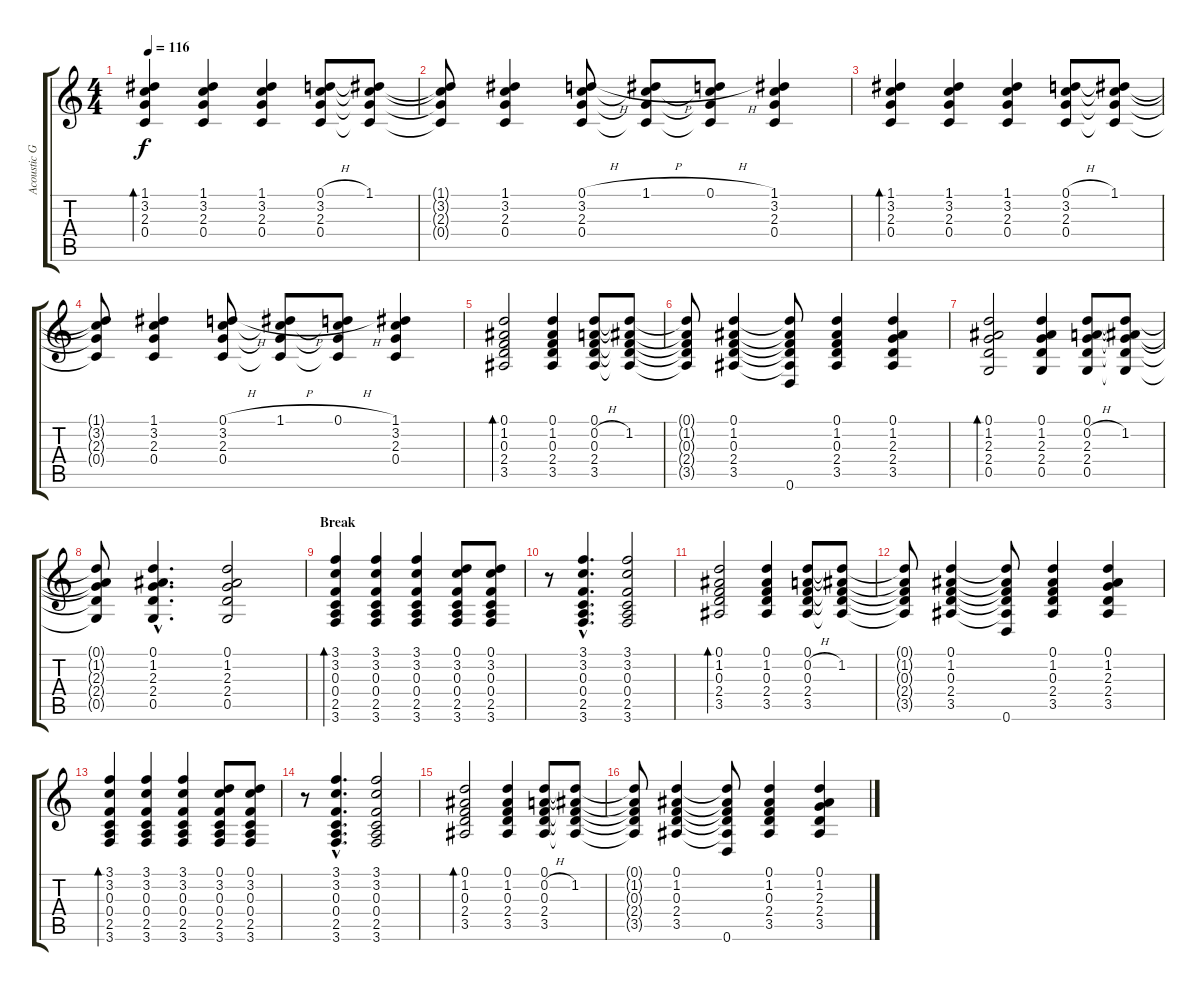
\track ("Acoustic Guitar" "Acoustic G") {instrument acousticguitarsteel}
\staff {score tabs}
\tuning (D4 A3 F3 C3 G2 D2) {hide}
\ts (4 4)
\tempo 116
\clef g2
\ks c
(1.1 3.2 2.3 0.4).4{bd 60 dy f} (1.1 3.2 2.3 0.4).4 (1.1 3.2 2.3 0.4).4 (0.1{h} 3.2 2.3 0.4).8 (1.1 3.2{t} 2.3{t} 0.4{t}).8 |
(1.1{t} 3.2{t} 2.3{t} 0.4{t}).8 (1.1 3.2 2.3 0.4).4 (0.1{h} 3.2 2.3 0.4).8 (1.1{h} 3.2{t} 2.3{t} 0.4{t}).8 (0.1{h} 3.2{t} 2.3{t} 0.4{t}).8 (1.1 3.2 2.3 0.4).4 |
(1.1 3.2 2.3 0.4).4{bd 60} (1.1 3.2 2.3 0.4).4 (1.1 3.2 2.3 0.4).4 (0.1{h} 3.2 2.3 0.4).8 (1.1 3.2{t} 2.3{t} 0.4{t}).8 |
(1.1{t} 3.2{t} 2.3{t} 0.4{t}).8 (1.1 3.2 2.3 0.4).4 (0.1{h} 3.2 2.3 0.4).8 (1.1{h} 3.2{t} 2.3{t} 0.4{t}).8 (0.1{h} 3.2{t} 2.3{t} 0.4{t}).8 (1.1 3.2 2.3 0.4).4 |
(0.1 1.2 0.3 2.4 3.5).2{bd 60} (0.1 1.2 0.3 2.4 3.5).4 (0.1 0.2{h} 0.3 2.4 3.5).8 (0.1{t} 1.2 0.3{t} 2.4{t} 3.5{t}).8 |
(0.1{t} 1.2{t} 0.3{t} 2.4{t} 3.5{t}).8 (0.1 1.2 0.3 2.4 3.5).4 (0.1{t} 1.2{t} 0.3{t} 2.4{t} 3.5{t} 0.6).8 (0.1 1.2 0.3 2.4 3.5).4 (0.1 1.2 2.3 2.4 3.5).4 |
(0.1 1.2 2.3 2.4 0.5).2{bd 60} (0.1 1.2 2.3 2.4 0.5).4 (0.1 0.2{h} 2.3 2.4 0.5).8 (0.1{t} 1.2 2.3{t} 2.4{t} 0.5{t}).8 |
(0.1{t} 1.2{t} 2.3{t} 2.4{t} 0.5{t}).8 (0.1{hac} 1.2{hac} 2.3{hac} 2.4{hac} 0.5{hac}).4{d} (0.1 1.2 2.3 2.4 0.5).2 |
\section ("" "Break")
(3.1 3.2 0.3 0.4 2.5 3.6).4{bd 60} (3.1 3.2 0.3 0.4 2.5 3.6).4 (3.1 3.2 0.3 0.4 2.5 3.6).4 (0.1 3.2 0.3 0.4 2.5 3.6).8 (0.1 3.2 0.3 0.4 2.5 3.6).8 |
r.8 (3.1{hac} 3.2{hac} 0.3{hac} 0.4{hac} 2.5{hac} 3.6{hac}).4{d} (3.1 3.2 0.3 0.4 2.5 3.6).2 |
(0.1 1.2 0.3 2.4 3.5).2{bd 60} (0.1 1.2 0.3 2.4 3.5).4 (0.1 0.2{h} 0.3 2.4 3.5).8 (0.1{t} 1.2 0.3{t} 2.4{t} 3.5{t}).8 |
(0.1{t} 1.2{t} 0.3{t} 2.4{t} 3.5{t}).8 (0.1 1.2 0.3 2.4 3.5).4 (0.1{t} 1.2{t} 0.3{t} 2.4{t} 3.5{t} 0.6).8 (0.1 1.2 0.3 2.4 3.5).4 (0.1 1.2 2.3 2.4 3.5).4 |
(3.1 3.2 0.3 0.4 2.5 3.6).4{bd 60} (3.1 3.2 0.3 0.4 2.5 3.6).4 (3.1 3.2 0.3 0.4 2.5 3.6).4 (0.1 3.2 0.3 0.4 2.5 3.6).8 (0.1 3.2 0.3 0.4 2.5 3.6).8 |
r.8 (3.1{hac} 3.2{hac} 0.3{hac} 0.4{hac} 2.5{hac} 3.6{hac}).4{d} (3.1 3.2 0.3 0.4 2.5 3.6).2 |
(0.1 1.2 0.3 2.4 3.5).2{bd 60} (0.1 1.2 0.3 2.4 3.5).4 (0.1 0.2{h} 0.3 2.4 3.5).8 (0.1{t} 1.2 0.3{t} 2.4{t} 3.5{t}).8 |
(0.1{t} 1.2{t} 0.3{t} 2.4{t} 3.5{t}).8 (0.1 1.2 0.3 2.4 3.5).4 (0.1{t} 1.2{t} 0.3{t} 2.4{t} 3.5{t} 0.6).8 (0.1 1.2 0.3 2.4 3.5).4 (0.1 1.2 2.3 2.4 3.5).4
